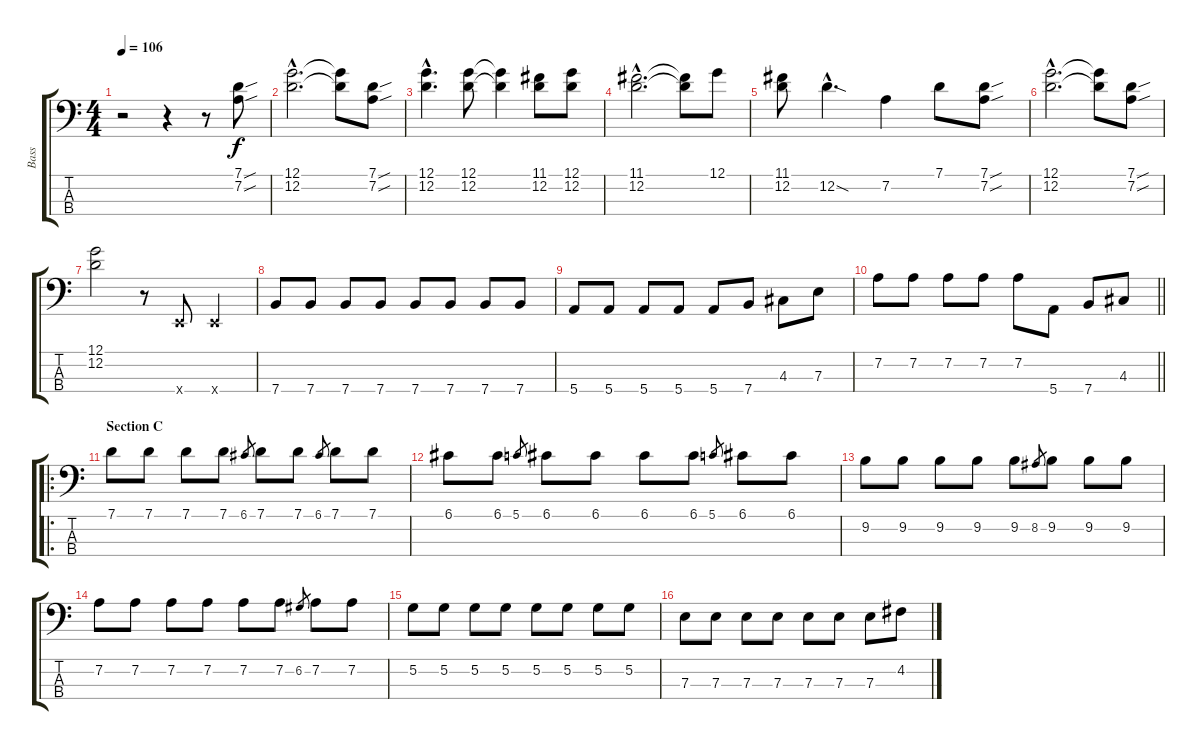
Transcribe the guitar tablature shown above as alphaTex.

\track ("Bass" "Bass") {instrument electricbassfinger}
\staff {score tabs}
\tuning (G2 D2 A1 E1) {hide}
\ts (4 4)
\tempo 106
\clef f4
\ks c
r.2{dy f} r.4 r.8 (7.1{sou} 7.2{sou}).8 |
(12.1{hac} 12.2{hac}).2{d} (12.1{t} 12.2{t}).8 (7.1{sou} 7.2{sou}).8 |
(12.1{hac} 12.2{hac}).4{d} (12.1 12.2).8 (12.1{t} 12.2{t}).4 (11.1 12.2).8 (12.1 12.2).8 |
(11.1{hac} 12.2{hac}).2{d} (11.1{t} 12.2{t}).8 12.1.8 |
(11.1 12.2).8 12.2{sod hac}.4{d} 7.2.4 7.1.8 (7.1{sou} 7.2{sou}).8 |
(12.1{hac} 12.2{hac}).2{d} (12.1{t} 12.2{t}).8 (7.1{sou} 7.2{sou}).8 |
(12.1 12.2).2 r.8 0.4{x}.8 0.4{x}.4 |
7.4.8 7.4.8 7.4.8 7.4.8 7.4.8 7.4.8 7.4.8 7.4.8 |
5.4.8 5.4.8 5.4.8 5.4.8 5.4.8 7.4.8 4.3.8 7.3.8 |
\barLineRight lightlight
7.2.8 7.2.8 7.2.8 7.2.8 7.2.8 5.4.8 7.4.8 4.3.8 |
\ro
\section ("" "Section C")
7.1.8 7.1.8 7.1.8 7.1.8 6.1.8{gr} 7.1.8 7.1.8 6.1.8{gr} 7.1.8 7.1.8 |
6.1.8 6.1.8 5.1.8{gr} 6.1.8 6.1.8 6.1.8 6.1.8 5.1.8{gr} 6.1.8 6.1.8 |
9.2.8 9.2.8 9.2.8 9.2.8 9.2.8 8.2.8{gr} 9.2.8 9.2.8 9.2.8 |
7.2.8 7.2.8 7.2.8 7.2.8 7.2.8 7.2.8 6.2.8{gr} 7.2.8 7.2.8 |
5.2.8 5.2.8 5.2.8 5.2.8 5.2.8 5.2.8 5.2.8 5.2.8 |
7.3.8 7.3.8 7.3.8 7.3.8 7.3.8 7.3.8 7.3.8 4.2.8
